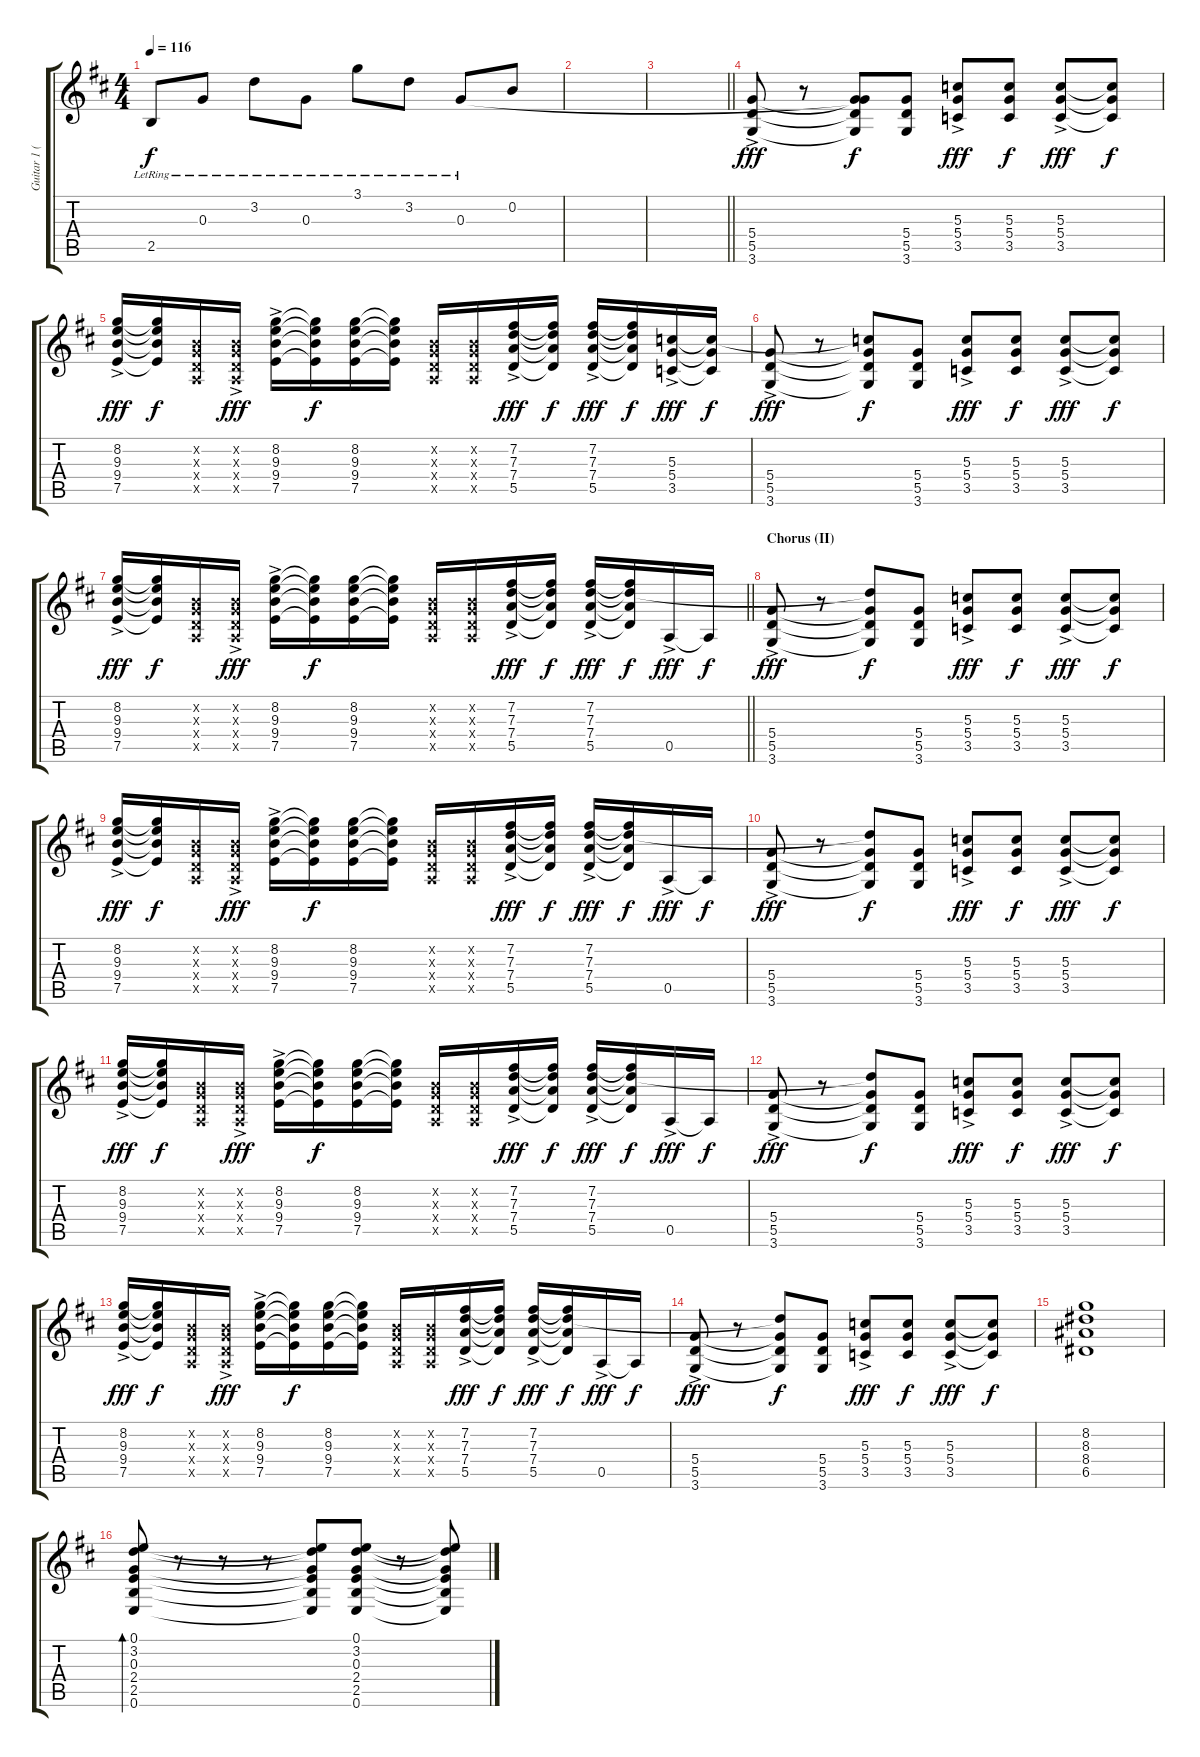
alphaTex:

\track ("Guitar 1 (Steel)" "Guitar 1 (") {instrument acousticguitarsteel}
\staff {score tabs}
\tuning (E4 B3 G3 D3 A2 E2) {hide}
\ts (4 4)
\tempo 116
\clef g2
\ks d
2.5{lr}.8{dy f} 0.3{lr}.8 3.2{lr}.8 0.3{lr}.8 3.1{lr}.8 3.2{lr}.8 0.3{lr}.8 0.2.8 |
|
\barLineRight lightlight
|
(5.4{ac} 5.5{ac} 3.6{ac}).8{dy fff} r.8 (0.3{t} 5.4{t} 5.5{t} 3.6{t}).8{dy f} (5.4 5.5 3.6).8 (5.3{ac} 5.4{ac} 3.5{ac}).8{dy fff} (5.3 5.4 3.5).8{dy f} (5.3{ac} 5.4{ac} 3.5{ac}).8{dy fff} (5.3{t} 5.4{t} 3.5{t}).8{dy f} |
(8.2{ac} 9.3{ac} 9.4{ac} 7.5{ac}).16{dy fff} (8.2{t} 9.3{t} 9.4{t} 7.5{t}).16{dy f} (0.2{x} 0.3{x} 0.4{x} 0.5{x}).16 (0.2{ac x} 0.3{ac x} 0.4{ac x} 0.5{ac x}).16{dy fff} (8.2{ac} 9.3{ac} 9.4{ac} 7.5{ac}).16 (8.2{t} 9.3{t} 9.4{t} 7.5{t}).16{dy f} (8.2 9.3 9.4 7.5).16 (8.2{t} 9.3{t} 9.4{t} 7.5{t}).16 (0.2{x} 0.3{x} 0.4{x} 0.5{x}).16 (0.2{x} 0.3{x} 0.4{x} 0.5{x}).16 (7.2{ac} 7.3{ac} 7.4{ac} 5.5{ac}).16{dy fff} (7.2{t} 7.3{t} 7.4{t} 5.5{t}).16{dy f} (7.2{ac} 7.3{ac} 7.4{ac} 5.5{ac}).16{dy fff} (7.2{t} 7.3{t} 7.4{t} 5.5{t}).16{dy f} (5.3{ac} 5.4{ac} 3.5{ac}).16{dy fff} (5.3{t} 5.4{t} 3.5{t}).16{dy f} |
(5.4{ac} 5.5{ac} 3.6{ac}).8{dy fff} r.8 (5.3{t} 5.4{t} 5.5{t} 3.6{t}).8{dy f} (5.4 5.5 3.6).8 (5.3{ac} 5.4{ac} 3.5{ac}).8{dy fff} (5.3 5.4 3.5).8{dy f} (5.3{ac} 5.4{ac} 3.5{ac}).8{dy fff} (5.3{t} 5.4{t} 3.5{t}).8{dy f} |
\barLineRight lightlight
(8.2{ac} 9.3{ac} 9.4{ac} 7.5{ac}).16{dy fff} (8.2{t} 9.3{t} 9.4{t} 7.5{t}).16{dy f} (0.2{x} 0.3{x} 0.4{x} 0.5{x}).16 (0.2{ac x} 0.3{ac x} 0.4{ac x} 0.5{ac x}).16{dy fff} (8.2{ac} 9.3{ac} 9.4{ac} 7.5{ac}).16 (8.2{t} 9.3{t} 9.4{t} 7.5{t}).16{dy f} (8.2 9.3 9.4 7.5).16 (8.2{t} 9.3{t} 9.4{t} 7.5{t}).16 (0.2{x} 0.3{x} 0.4{x} 0.5{x}).16 (0.2{x} 0.3{x} 0.4{x} 0.5{x}).16 (7.2{ac} 7.3{ac} 7.4{ac} 5.5{ac}).16{dy fff} (7.2{t} 7.3{t} 7.4{t} 5.5{t}).16{dy f} (7.2{ac} 7.3{ac} 7.4{ac} 5.5{ac}).16{dy fff} (7.2{t} 7.3{t} 7.4{t} 5.5{t}).16{dy f} 0.5{ac}.16{dy fff} 0.5{t}.16{dy f} |
\section ("" "Chorus (II)")
(5.4{ac} 5.5{ac} 3.6{ac}).8{dy fff} r.8 (7.3{t} 5.4{t} 5.5{t} 3.6{t}).8{dy f} (5.4 5.5 3.6).8 (5.3{ac} 5.4{ac} 3.5{ac}).8{dy fff} (5.3 5.4 3.5).8{dy f} (5.3{ac} 5.4{ac} 3.5{ac}).8{dy fff} (5.3{t} 5.4{t} 3.5{t}).8{dy f} |
(8.2{ac} 9.3{ac} 9.4{ac} 7.5{ac}).16{dy fff} (8.2{t} 9.3{t} 9.4{t} 7.5{t}).16{dy f} (0.2{x} 0.3{x} 0.4{x} 0.5{x}).16 (0.2{ac x} 0.3{ac x} 0.4{ac x} 0.5{ac x}).16{dy fff} (8.2{ac} 9.3{ac} 9.4{ac} 7.5{ac}).16 (8.2{t} 9.3{t} 9.4{t} 7.5{t}).16{dy f} (8.2 9.3 9.4 7.5).16 (8.2{t} 9.3{t} 9.4{t} 7.5{t}).16 (0.2{x} 0.3{x} 0.4{x} 0.5{x}).16 (0.2{x} 0.3{x} 0.4{x} 0.5{x}).16 (7.2{ac} 7.3{ac} 7.4{ac} 5.5{ac}).16{dy fff} (7.2{t} 7.3{t} 7.4{t} 5.5{t}).16{dy f} (7.2{ac} 7.3{ac} 7.4{ac} 5.5{ac}).16{dy fff} (7.2{t} 7.3{t} 7.4{t} 5.5{t}).16{dy f} 0.5{ac}.16{dy fff} 0.5{t}.16{dy f} |
(5.4{ac} 5.5{ac} 3.6{ac}).8{dy fff} r.8 (7.3{t} 5.4{t} 5.5{t} 3.6{t}).8{dy f} (5.4 5.5 3.6).8 (5.3{ac} 5.4{ac} 3.5{ac}).8{dy fff} (5.3 5.4 3.5).8{dy f} (5.3{ac} 5.4{ac} 3.5{ac}).8{dy fff} (5.3{t} 5.4{t} 3.5{t}).8{dy f} |
(8.2{ac} 9.3{ac} 9.4{ac} 7.5{ac}).16{dy fff} (8.2{t} 9.3{t} 9.4{t} 7.5{t}).16{dy f} (0.2{x} 0.3{x} 0.4{x} 0.5{x}).16 (0.2{ac x} 0.3{ac x} 0.4{ac x} 0.5{ac x}).16{dy fff} (8.2{ac} 9.3{ac} 9.4{ac} 7.5{ac}).16 (8.2{t} 9.3{t} 9.4{t} 7.5{t}).16{dy f} (8.2 9.3 9.4 7.5).16 (8.2{t} 9.3{t} 9.4{t} 7.5{t}).16 (0.2{x} 0.3{x} 0.4{x} 0.5{x}).16 (0.2{x} 0.3{x} 0.4{x} 0.5{x}).16 (7.2{ac} 7.3{ac} 7.4{ac} 5.5{ac}).16{dy fff} (7.2{t} 7.3{t} 7.4{t} 5.5{t}).16{dy f} (7.2{ac} 7.3{ac} 7.4{ac} 5.5{ac}).16{dy fff} (7.2{t} 7.3{t} 7.4{t} 5.5{t}).16{dy f} 0.5{ac}.16{dy fff} 0.5{t}.16{dy f} |
(5.4{ac} 5.5{ac} 3.6{ac}).8{dy fff} r.8 (7.3{t} 5.4{t} 5.5{t} 3.6{t}).8{dy f} (5.4 5.5 3.6).8 (5.3{ac} 5.4{ac} 3.5{ac}).8{dy fff} (5.3 5.4 3.5).8{dy f} (5.3{ac} 5.4{ac} 3.5{ac}).8{dy fff} (5.3{t} 5.4{t} 3.5{t}).8{dy f} |
(8.2{ac} 9.3{ac} 9.4{ac} 7.5{ac}).16{dy fff} (8.2{t} 9.3{t} 9.4{t} 7.5{t}).16{dy f} (0.2{x} 0.3{x} 0.4{x} 0.5{x}).16 (0.2{ac x} 0.3{ac x} 0.4{ac x} 0.5{ac x}).16{dy fff} (8.2{ac} 9.3{ac} 9.4{ac} 7.5{ac}).16 (8.2{t} 9.3{t} 9.4{t} 7.5{t}).16{dy f} (8.2 9.3 9.4 7.5).16 (8.2{t} 9.3{t} 9.4{t} 7.5{t}).16 (0.2{x} 0.3{x} 0.4{x} 0.5{x}).16 (0.2{x} 0.3{x} 0.4{x} 0.5{x}).16 (7.2{ac} 7.3{ac} 7.4{ac} 5.5{ac}).16{dy fff} (7.2{t} 7.3{t} 7.4{t} 5.5{t}).16{dy f} (7.2{ac} 7.3{ac} 7.4{ac} 5.5{ac}).16{dy fff} (7.2{t} 7.3{t} 7.4{t} 5.5{t}).16{dy f} 0.5{ac}.16{dy fff} 0.5{t}.16{dy f} |
(5.4{ac} 5.5{ac} 3.6{ac}).8{dy fff} r.8 (7.3{t} 5.4{t} 5.5{t} 3.6{t}).8{dy f} (5.4 5.5 3.6).8 (5.3{ac} 5.4{ac} 3.5{ac}).8{dy fff} (5.3 5.4 3.5).8{dy f} (5.3{ac} 5.4{ac} 3.5{ac}).8{dy fff} (5.3{t} 5.4{t} 3.5{t}).8{dy f} |
(8.2 8.3 8.4 6.5).1 |
(0.1 3.2 0.3 2.4 2.5 0.6).8{bd 120} r.8 r.8 r.8 (0.1{t} 3.2{t} 0.3{t} 2.4{t} 2.5{t} 0.6{t}).8 (0.1 3.2 0.3 2.4 2.5 0.6).8 r.8 (0.1{t} 3.2{t} 0.3{t} 2.4{t} 2.5{t} 0.6{t}).8
